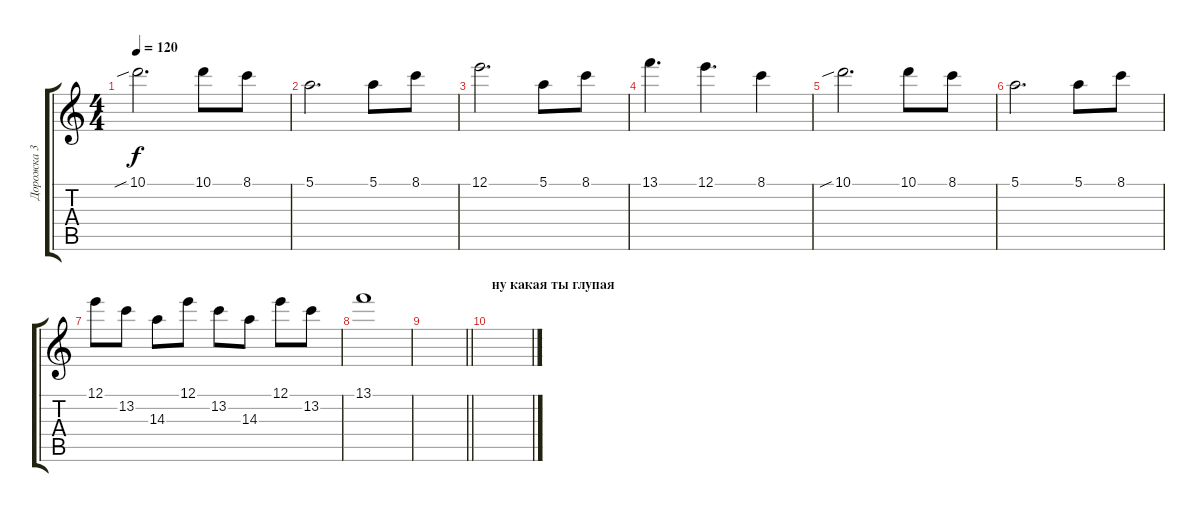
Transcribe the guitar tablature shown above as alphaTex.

\track ("Дорожка 3" "Дорожка 3") {instrument acousticguitarsteel}
\staff {score tabs}
\tuning (E4 B3 G3 D3 A2 E2) {hide}
\ts (4 4)
\tempo 120
\clef g2
\ks c
10.1{sib}.2{d dy f} 10.1.8 8.1.8 |
5.1.2{d} 5.1.8 8.1.8 |
12.1.2{d} 5.1.8 8.1.8 |
13.1.4{d} 12.1.4{d} 8.1.4 |
10.1{sib}.2{d} 10.1.8 8.1.8 |
5.1.2{d} 5.1.8 8.1.8 |
12.1.8 13.2.8 14.3.8 12.1.8 13.2.8 14.3.8 12.1.8 13.2.8 |
13.1.1 |
\barLineRight lightlight
|
\section ("" "ну какая ты глупая")
